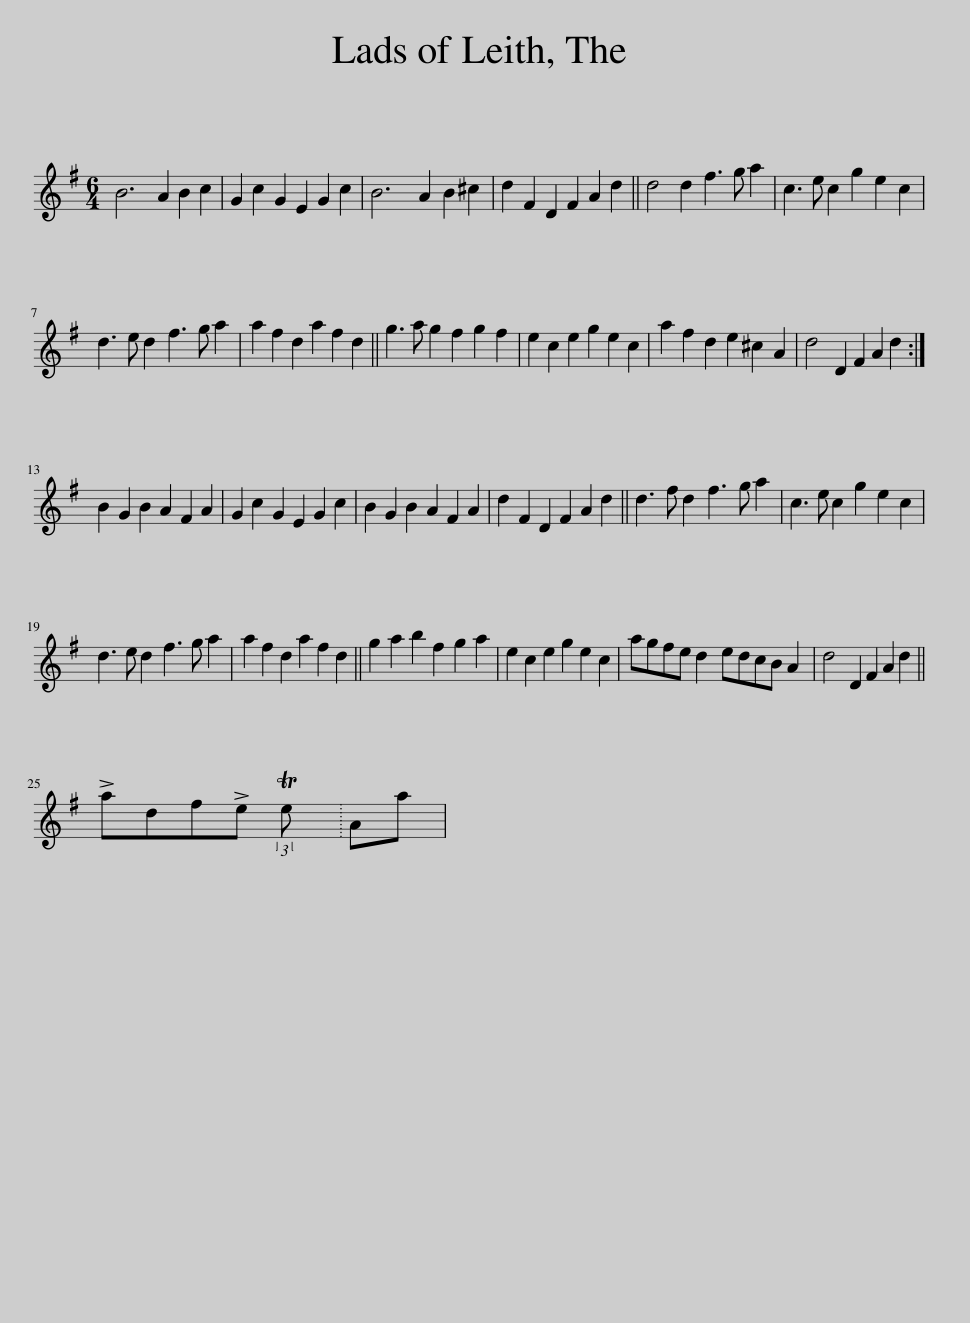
X:1
L:1/8
M:6/4
I:linebreak $
K:G
V:1 treble
V:1
 B6 A2 B2 c2 | G2 c2 G2 E2 G2 c2 | B6 A2 B2 ^c2 | d2 F2 D2 F2 A2 d2 || d4 d2 f3 g a2 | %5
 c3 e c2 g2 e2 c2 |$ d3 e d2 f3 g a2 | a2 f2 d2 a2 f2 d2 || g3 a g2 f2 g2 f2 | e2 c2 e2 g2 e2 c2 | %10
 a2 f2 d2 e2 ^c2 A2 | d4 D2 F2 A2 d2 :|$ B2 G2 B2 A2 F2 A2 | G2 c2 G2 E2 G2 c2 | B2 G2 B2 A2 F2 A2 | %15
 d2 F2 D2 F2 A2 d2 || d3 f d2 f3 g a2 | c3 e c2 g2 e2 c2 |$ d3 e d2 f3 g a2 | a2 f2 d2 a2 f2 d2 || %20
 g2 a2 b2 f2 g2 a2 | e2 c2 e2 g2 e2 c2 | agfe d2 edcB A2 | d4 D2 F2 A2 d2 ||$ !>!adf!>!e (3:2:1Te x/12 | %25
 Aa | %26
